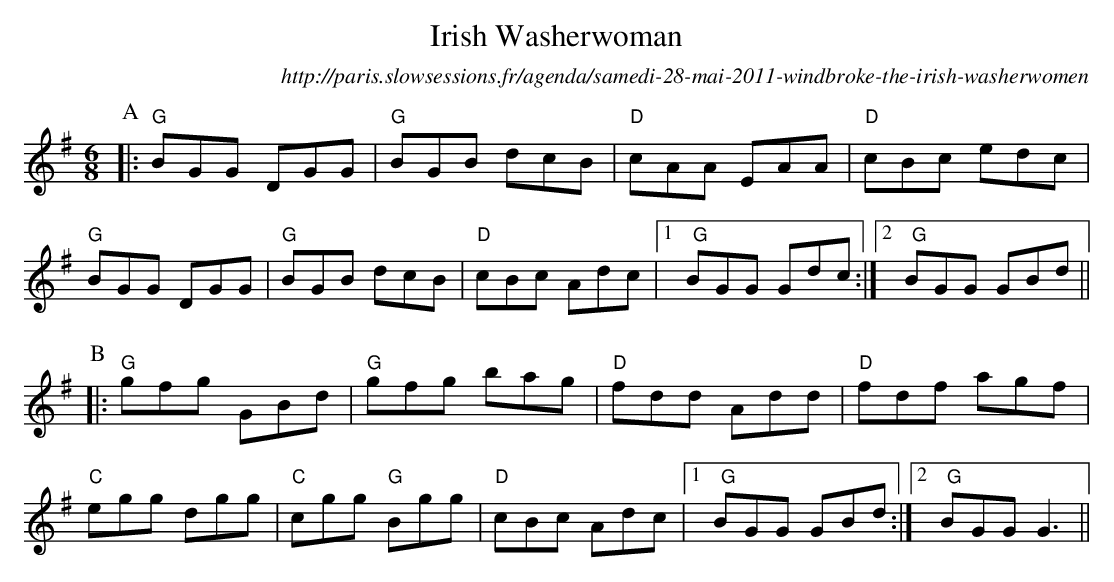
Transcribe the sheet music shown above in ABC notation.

X:1
T:Irish Washerwoman
O:http://paris.slowsessions.fr/agenda/samedi-28-mai-2011-windbroke-the-irish-washerwomen
M: 6/8
L: 1/8
K: G
P: A
|: "G"BGG DGG | "G"BGB dcB | "D"cAA EAA | "D"cBc edc |
   "G"BGG DGG | "G"BGB dcB | "D"cBc Adc | [1 "  G"BGG Gdc :| [2 "  G"BGG GBd ||
P: B
|: "G"gfg GBd | "G"gfg bag | "D"fdd Add | "D"fdf agf |
   "C"egg dgg | "C"cgg "G"Bgg | "D"cBc Adc | [1 "  G"BGG GBd :| [2 "  G"BGG G3 ||
